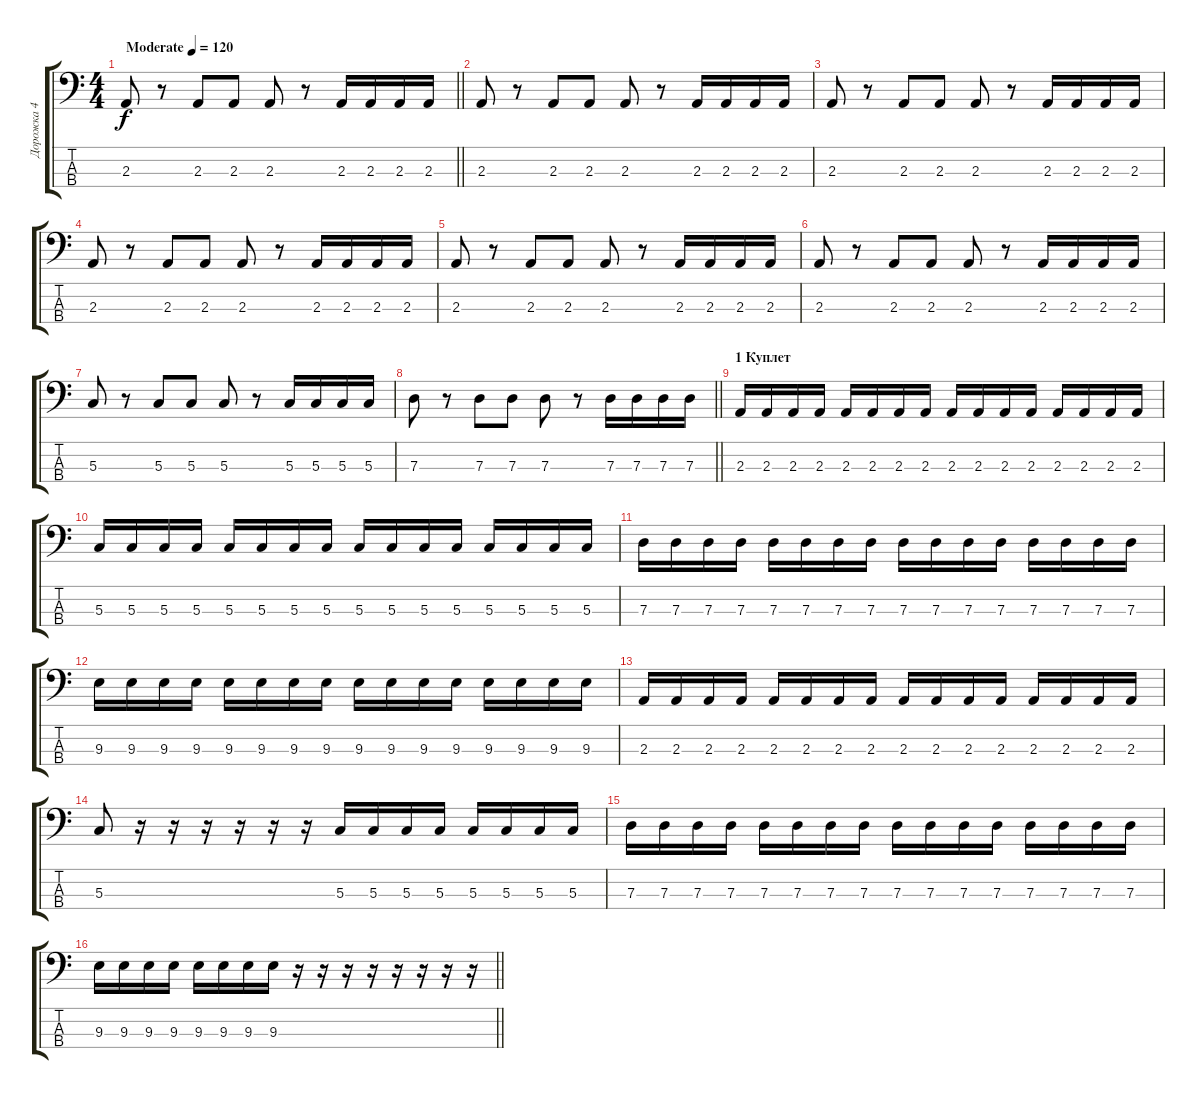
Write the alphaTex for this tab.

\track ("Дорожка 4" "Дорожка 4") {instrument electricbasspick}
\staff {score tabs}
\tuning (F2 C2 G1 C1) {hide}
\ts (4 4)
\section ("" "")
\tempo (120 "Moderate")
\clef f4
\barLineRight lightlight
\ks c
2.3.8{dy f instrument electricbasspick} r.8 2.3.8 2.3.8 2.3.8 r.8 2.3.16 2.3.16 2.3.16 2.3.16 |
\section ("" "")
2.3.8 r.8 2.3.8 2.3.8 2.3.8 r.8 2.3.16 2.3.16 2.3.16 2.3.16 |
\section ("" "")
2.3.8 r.8 2.3.8 2.3.8 2.3.8 r.8 2.3.16 2.3.16 2.3.16 2.3.16 |
\section ("" "")
2.3.8 r.8 2.3.8 2.3.8 2.3.8 r.8 2.3.16 2.3.16 2.3.16 2.3.16 |
2.3.8 r.8 2.3.8 2.3.8 2.3.8 r.8 2.3.16 2.3.16 2.3.16 2.3.16 |
2.3.8 r.8 2.3.8 2.3.8 2.3.8 r.8 2.3.16 2.3.16 2.3.16 2.3.16 |
5.3.8 r.8 5.3.8 5.3.8 5.3.8 r.8 5.3.16 5.3.16 5.3.16 5.3.16 |
\barLineRight lightlight
7.3.8 r.8 7.3.8 7.3.8 7.3.8 r.8 7.3.16 7.3.16 7.3.16 7.3.16 |
\section ("" "1 Куплет")
2.3.16 2.3.16 2.3.16 2.3.16 2.3.16 2.3.16 2.3.16 2.3.16 2.3.16 2.3.16 2.3.16 2.3.16 2.3.16 2.3.16 2.3.16 2.3.16 |
5.3.16 5.3.16 5.3.16 5.3.16 5.3.16 5.3.16 5.3.16 5.3.16 5.3.16 5.3.16 5.3.16 5.3.16 5.3.16 5.3.16 5.3.16 5.3.16 |
7.3.16 7.3.16 7.3.16 7.3.16 7.3.16 7.3.16 7.3.16 7.3.16 7.3.16 7.3.16 7.3.16 7.3.16 7.3.16 7.3.16 7.3.16 7.3.16 |
9.3.16 9.3.16 9.3.16 9.3.16 9.3.16 9.3.16 9.3.16 9.3.16 9.3.16 9.3.16 9.3.16 9.3.16 9.3.16 9.3.16 9.3.16 9.3.16 |
2.3.16 2.3.16 2.3.16 2.3.16 2.3.16 2.3.16 2.3.16 2.3.16 2.3.16 2.3.16 2.3.16 2.3.16 2.3.16 2.3.16 2.3.16 2.3.16 |
5.3.8 r.16 r.16 r.16 r.16 r.16 r.16 5.3.16 5.3.16 5.3.16 5.3.16 5.3.16 5.3.16 5.3.16 5.3.16 |
7.3.16 7.3.16 7.3.16 7.3.16 7.3.16 7.3.16 7.3.16 7.3.16 7.3.16 7.3.16 7.3.16 7.3.16 7.3.16 7.3.16 7.3.16 7.3.16 |
\barLineRight lightlight
9.3.16 9.3.16 9.3.16 9.3.16 9.3.16 9.3.16 9.3.16 9.3.16 r.16 r.16 r.16 r.16 r.16 r.16 r.16 r.16
